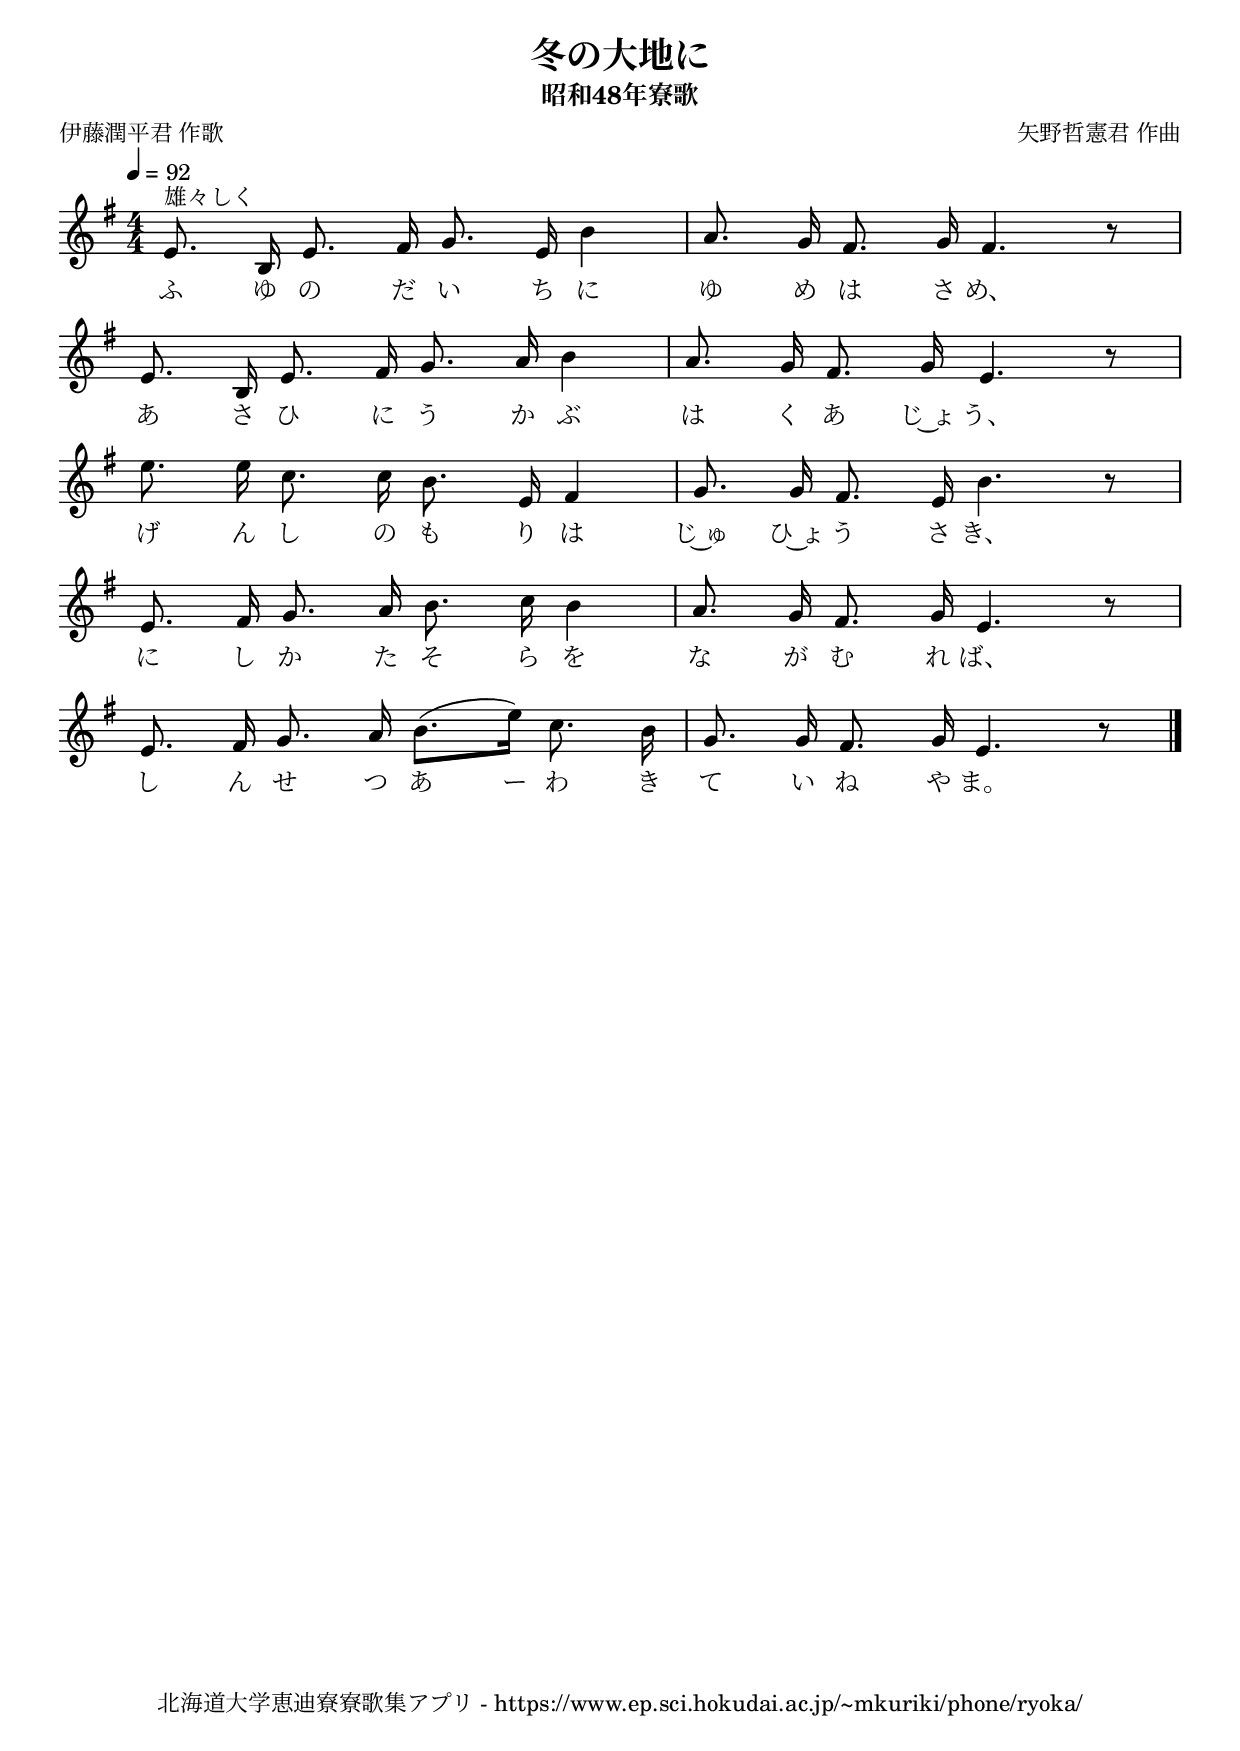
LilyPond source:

\version "2.18.2"

\paper {indent = 0}

\header {
  title = "冬の大地に"
  subtitle = "昭和48年寮歌"
  composer = "矢野哲憲君 作曲"
  poet = "伊藤潤平君 作歌"
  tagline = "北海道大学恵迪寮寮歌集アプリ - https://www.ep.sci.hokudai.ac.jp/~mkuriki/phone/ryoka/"
}


melody = \relative c'{
  \tempo 4 = 92
  \autoBeamOff
  \numericTimeSignature
  \override BreathingSign.text = \markup { \musicglyph #"scripts.upedaltoe" } % ブレスの記号指定
  \key g \major
  \time 4/4
  \set melismaBusyProperties = #'()
  e8. ^"雄々しく" b16 e8. fis16 g8. e16 b'4 |
  a8. g16 fis8. g16 fis4. r8 | \break
  e8. b16 e8. fis16 g8. a16 b4 |
  a8. g16 fis8. g16 e4. r8 | \break
  e'8. e16 c8. c16 b8. e,16 fis4 |
  g8. g16 fis8. e16 b'4. r8 | \break
  e,8. fis16 g8. a16 b8. c16 b4 |
  a8. g16 fis8. g16 e4. r8 | \break
  e8. fis16 g8. a16 b8. [(e16)] c8. b16 |
  g8. g16 fis8. g16 e4. r8 
  \bar "|."
}

text = \lyricmode {
  ふ ゆ の だ い ち に ゆ め は さ め、
  あ さ ひ に う か ぶ は く あ じ~ょ う、
  げ ん し の も り は じ~ゅ ひ~ょ う さ き、
  に し か た そ ら を な が む れ ば、
  し ん せ つ あ ー わ き て い ね や ま。
}



\score {
  <<
    % ギターコード
    %{
    \new ChordNames \with {midiInstrument = #"acoustic guitar (nylon)"}{
      \set chordChanges = ##t
      \harmony
    }
    %}
    
    % メロディーライン
    \new Voice = "one"{\melody}
    % 歌詞
    \new Lyrics \lyricsto "one" \text
    % 太鼓
    % \new DrumStaff \with{
    %   \remove "Time_signature_engraver"
    %   drumStyleTable = #percussion-style
    %   \override StaffSymbol.line-count = #1
    %   \hide Stem
    % }
    % \drum
  >>
  
\midi {}
\layout {
  \context {
    \Score
    \remove "Bar_number_engraver"
  }
}

}